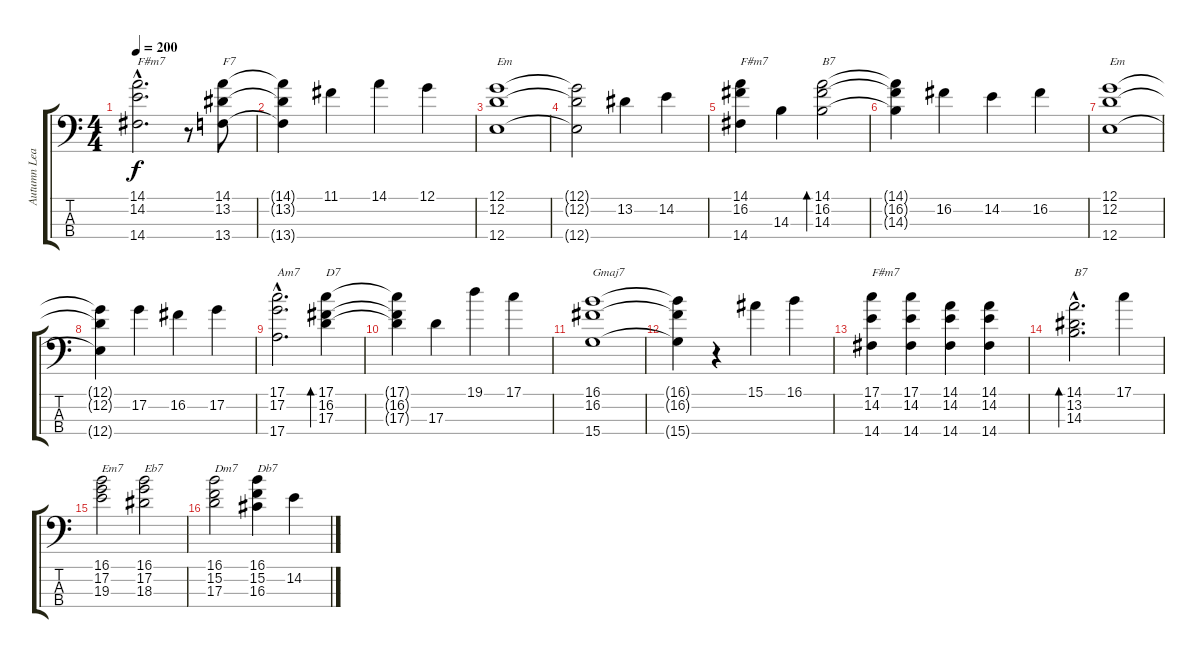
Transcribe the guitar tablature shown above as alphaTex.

\track ("Autumn Leaves" "Autumn Lea") {instrument acousticbass}
\staff {score tabs}
\tuning (G2 D2 A1 E1) {hide}
\ts (4 4)
\tempo 200
\clef f4
\ks c
(14.1{hac} 14.2{hac} 14.4{hac}).2{d txt "F#m7" dy f} r.8 (14.1 13.2 13.4).8{txt "F7"} |
(14.1{t} 13.2{t} 13.4{t}).4 11.1.4 14.1.4 12.1.4 |
(12.1 12.2 12.4).1{txt "Em"} |
(12.1{t} 12.2{t} 12.4{t}).2 13.2.4 14.2.4 |
(14.1 16.2 14.4).4{txt "F#m7"} 14.3.4 (14.1 16.2 14.3).2{bd 480 txt "B7"} |
(14.1{t} 16.2{t} 14.3{t}).4 16.2.4 14.2.4 16.2.4 |
(12.1 12.2 12.4).1{txt "Em"} |
(12.1{t} 12.2{t} 12.4{t}).4 17.2.4 16.2.4 17.2.4 |
(17.1{hac} 17.2{hac} 17.4{hac}).2{d txt "Am7"} (17.1 16.2 17.3).4{bd 480 txt "D7"} |
(17.1{t} 16.2{t} 17.3{t}).4 17.3.4 19.1.4 17.1.4 |
(16.1 16.2 15.4).1{txt "Gmaj7"} |
(16.1{t} 16.2{t} 15.4{t}).4 r.4 15.1.4 16.1.4 |
(17.1 14.2 14.4).4{txt "F#m7"} (17.1 14.2 14.4).4 (14.1 14.2 14.4).4 (14.1 14.2 14.4).4 |
(14.1{hac} 13.2{hac} 14.3{hac}).2{d bd 480 txt "B7"} 17.1.4 |
(16.1 17.2 19.3).2{txt "Em7"} (16.1 17.2 18.3).2{txt "Eb7"} |
(16.1 15.2 17.3).2{txt "Dm7"} (16.1 15.2 16.3).4{txt "Db7"} 14.2.4
